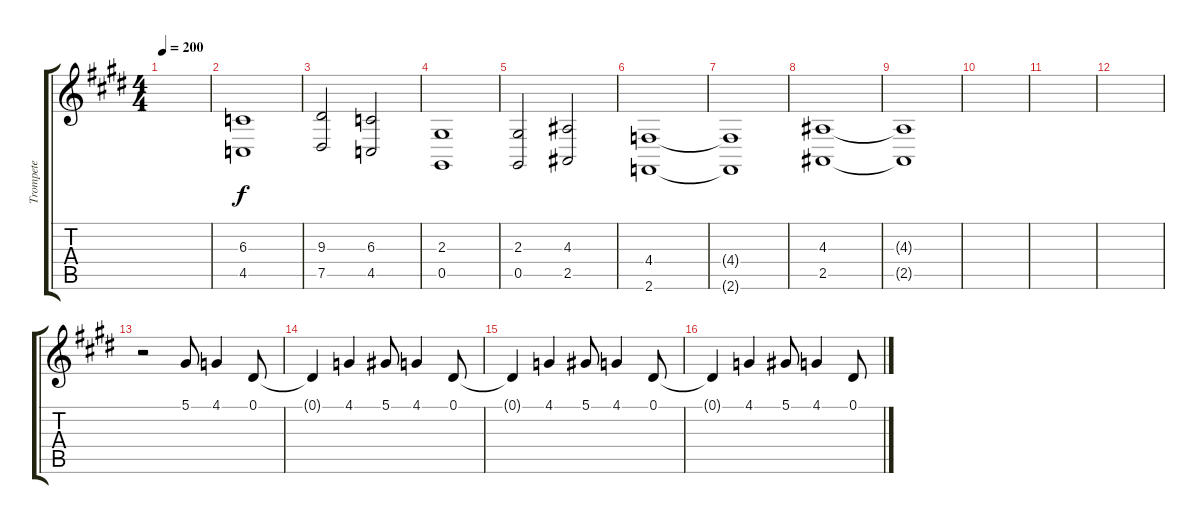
\track ("Trompete" "Trompete") {instrument trumpet}
\staff {score tabs}
\tuning (Eb4 Bb3 Gb3 Db3 Ab2 Eb2) {hide}
\ts (4 4)
\tempo 200
\clef g2
\ks e
|
(6.3 4.5).1 |
(9.3 7.5).2 (6.3 4.5).2 |
(2.3 0.5).1 |
(2.3 0.5).2 (4.3 2.5).2 |
(4.4 2.6).1 |
(4.4{t} 2.6{t}).1 |
(4.3 2.5).1 |
(4.3{t} 2.5{t}).1 |
|
|
|
r.2 5.1.8 4.1.4 0.1.8 |
0.1{t}.4 4.1.4 5.1.8 4.1.4 0.1.8 |
0.1{t}.4 4.1.4 5.1.8 4.1.4 0.1.8 |
0.1{t}.4 4.1.4 5.1.8 4.1.4 0.1.8
